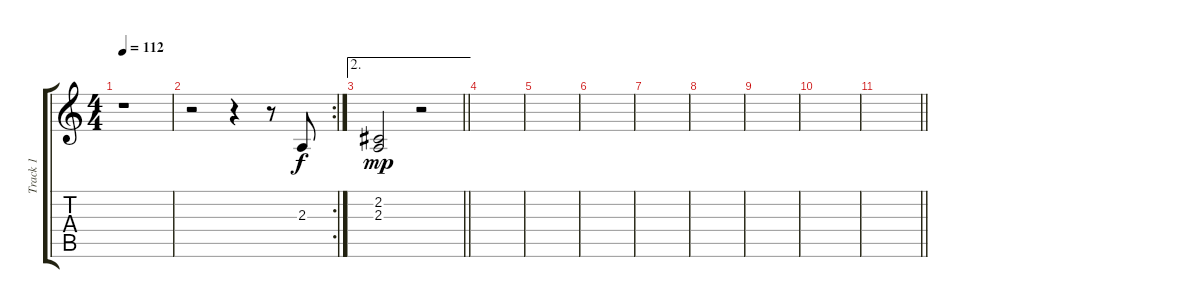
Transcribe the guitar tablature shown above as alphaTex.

\track ("Track 1" "Track 1") {instrument tenorsax}
\staff {score tabs}
\tuning (E4 B3 G3 D3 A2 E2) {hide}
\ts (4 4)
\tempo 112
\clef g2
\ks c
r.1{dy mp} |
\rc 2
r.2 r.4 r.8 2.3.8{dy f} |
\ae 2
\barLineRight lightlight
(2.2 2.3).2{dy mp} r.2 |
|
|
|
|
|
|
|
\barLineRight lightlight
